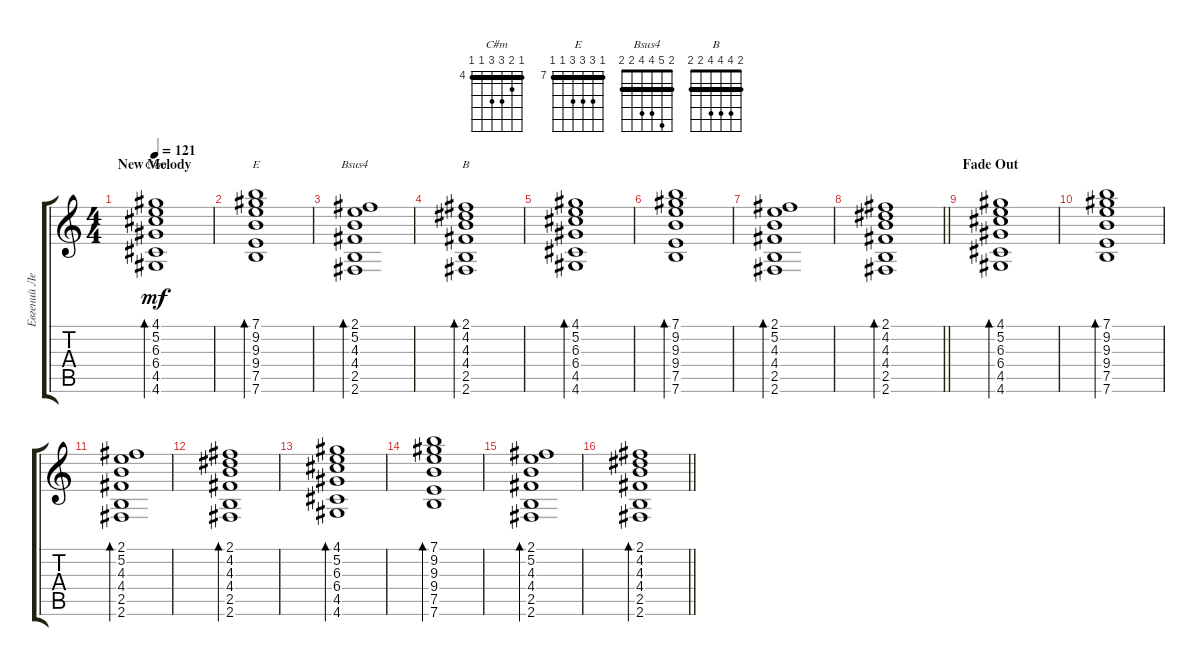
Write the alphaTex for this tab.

\track ("Евгений Левин" "Евгений Ле") {instrument distortionguitar}
\staff {score tabs}
\tuning (E4 B3 G3 D3 A2 E2) {hide}
\chord ("C#m" 4 5 6 6 4 4) {firstfret 4 barre 4}
\chord ("E" 7 9 9 9 7 7) {firstfret 7 barre 7}
\chord ("Bsus4" 2 5 4 4 2 2) {barre 2}
\chord ("B" 2 4 4 4 2 2) {barre 2}
\ts (4 4)
\section ("" "New Melody")
\tempo 121
\clef g2
\ks c
(4.1 5.2 6.3 6.4 4.5 4.6).1{bd 240 ch "C#m" dy mf} |
(7.1 9.2 9.3 9.4 7.5 7.6).1{bd 240 ch "E"} |
(2.1 5.2 4.3 4.4 2.5 2.6).1{bd 240 ch "Bsus4"} |
(2.1 4.2 4.3 4.4 2.5 2.6).1{bd 240 ch "B"} |
(4.1 5.2 6.3 6.4 4.5 4.6).1{bd 240} |
(7.1 9.2 9.3 9.4 7.5 7.6).1{bd 240} |
(2.1 5.2 4.3 4.4 2.5 2.6).1{bd 240} |
\barLineRight lightlight
(2.1 4.2 4.3 4.4 2.5 2.6).1{bd 240} |
\section ("" "Fade Out")
(4.1 5.2 6.3 6.4 4.5 4.6).1{bd 240} |
(7.1 9.2 9.3 9.4 7.5 7.6).1{bd 240} |
(2.1 5.2 4.3 4.4 2.5 2.6).1{bd 240} |
(2.1 4.2 4.3 4.4 2.5 2.6).1{bd 240} |
(4.1 5.2 6.3 6.4 4.5 4.6).1{bd 240} |
(7.1 9.2 9.3 9.4 7.5 7.6).1{bd 240} |
(2.1 5.2 4.3 4.4 2.5 2.6).1{bd 240} |
\barLineRight lightlight
(2.1 4.2 4.3 4.4 2.5 2.6).1{bd 240}
